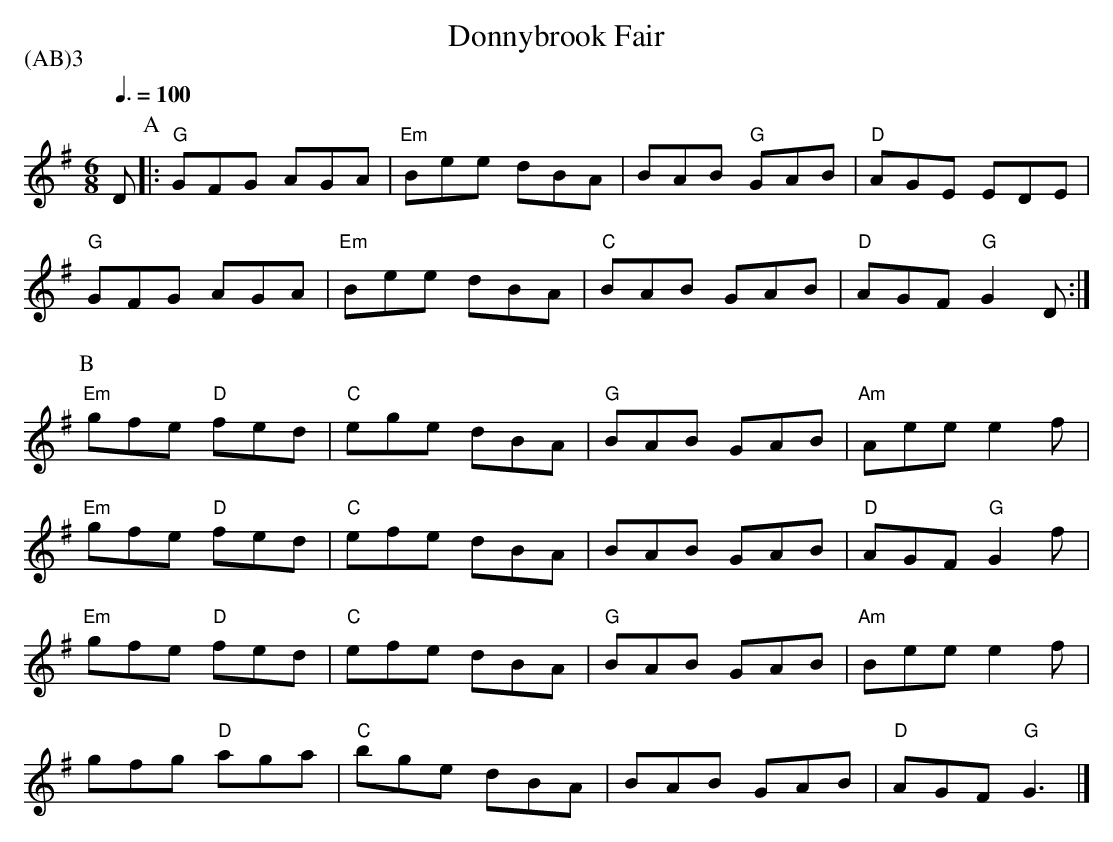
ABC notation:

X:1
T:Donnybrook Fair
P:(AB)3
M:6/8
L:1/8
Q:3/8=100
K:Gmaj
D[P:A]|:"G"GFG AGA|"Em"Bee dBA|BAB "G"GAB|"D"AGE EDE|
"G"GFG AGA|"Em"Bee dBA|"C"BAB GAB|"D"AGF "G"G2D:|
[P:B]"Em"gfe "D"fed|"C"ege dBA|"G"BAB GAB|"Am"Aee e2f|
"Em"gfe "D"fed|"C"efe dBA|BAB GAB|"D"AGF "G"G2f|
"Em"gfe "D"fed|"C"efe dBA|"G"BAB GAB|"Am"Bee e2f|
gfg "D"aga|"C"bge dBA|BAB GAB|"D"AGF "G"G3|]
